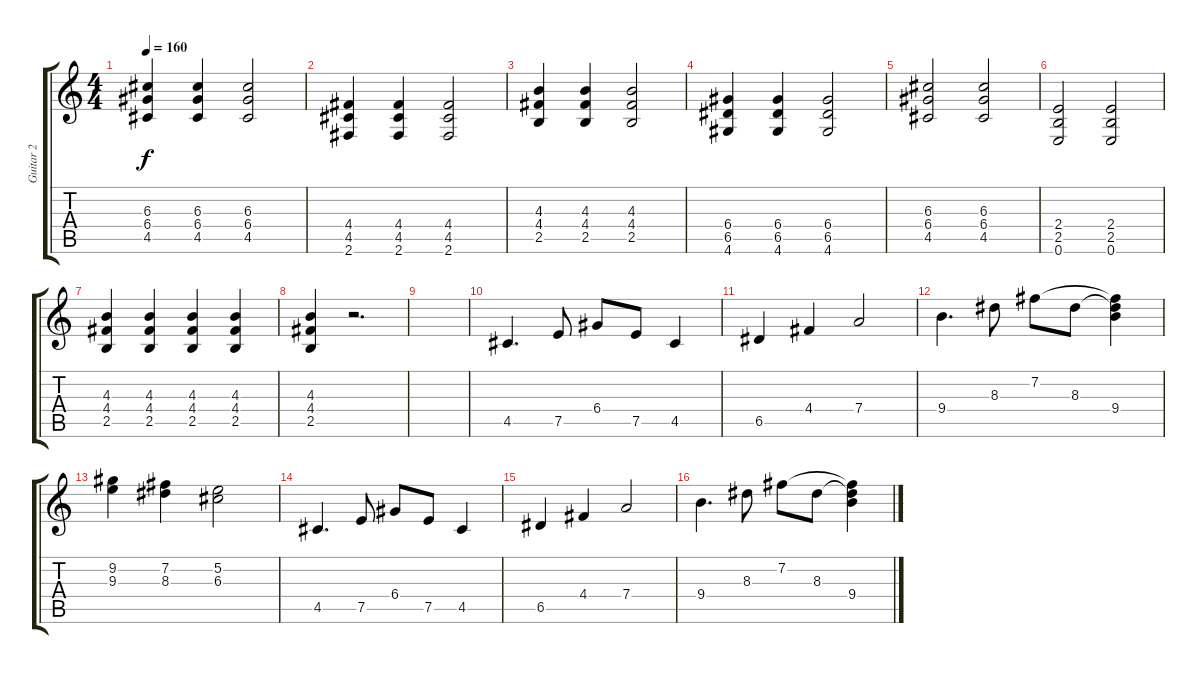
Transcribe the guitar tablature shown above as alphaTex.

\track ("Guitar 2" "Guitar 2") {instrument distortionguitar}
\staff {score tabs}
\tuning (E4 B3 G3 D3 A2 E2) {hide}
\ts (4 4)
\tempo 160
\clef g2
\ks c
(6.3 6.4 4.5).4{dy f} (6.3 6.4 4.5).4 (6.3 6.4 4.5).2 |
(4.4 4.5 2.6).4 (4.4 4.5 2.6).4 (4.4 4.5 2.6).2 |
(4.3 4.4 2.5).4 (4.3 4.4 2.5).4 (4.3 4.4 2.5).2 |
(6.4 6.5 4.6).4 (6.4 6.5 4.6).4 (6.4 6.5 4.6).2 |
(6.3 6.4 4.5).2 (6.3 6.4 4.5).2 |
(2.4 2.5 0.6).2 (2.4 2.5 0.6).2 |
(4.3 4.4 2.5).4 (4.3 4.4 2.5).4 (4.3 4.4 2.5).4 (4.3 4.4 2.5).4 |
(4.3 4.4 2.5).4 r.2{d} |
|
4.5.4{d volume 15} 7.5.8 6.4.8 7.5.8 4.5.4 |
6.5.4 4.4.4 7.4.2 |
9.4.4{d} 8.3.8 7.2.8 8.3.8 (7.2{t} 8.3{t} 9.4).4 |
(9.2 9.3).4 (7.2 8.3).4 (5.2 6.3).2 |
4.5.4{d} 7.5.8 6.4.8 7.5.8 4.5.4 |
6.5.4 4.4.4 7.4.2 |
9.4.4{d} 8.3.8 7.2.8 8.3.8 (7.2{t} 8.3{t} 9.4).4
